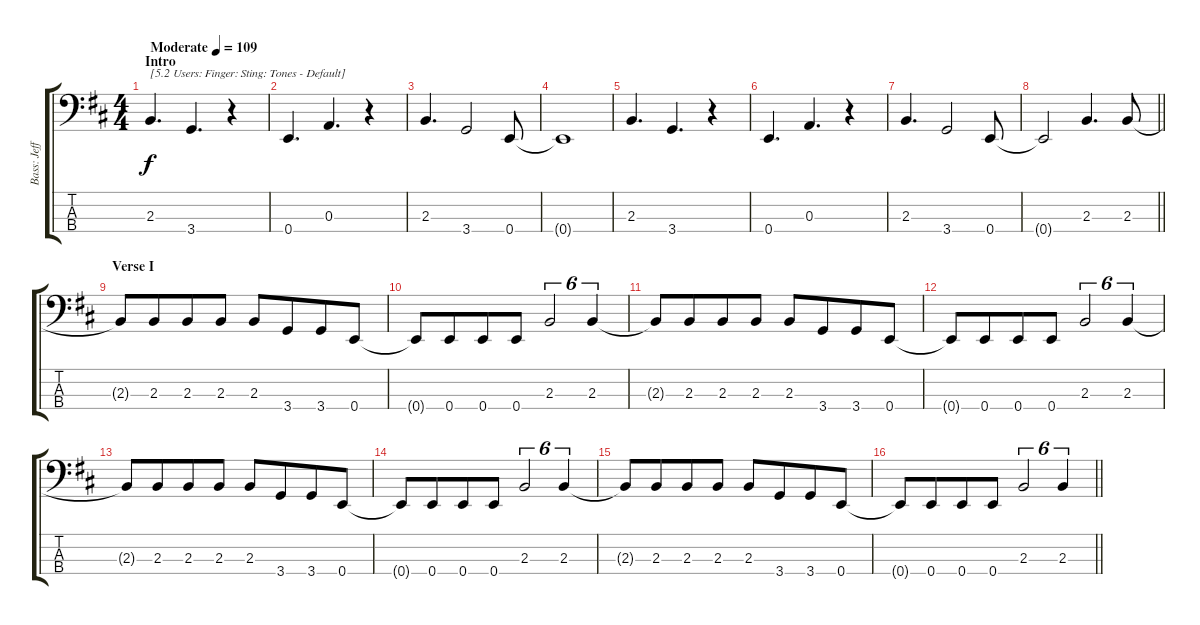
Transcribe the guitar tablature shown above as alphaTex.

\track ("Bass: Jeff" "Bass: Jeff") {instrument electricbassfinger}
\staff {score tabs}
\tuning (G2 D2 A1 E1) {hide}
\ts (4 4)
\section ("" "Intro")
\tempo (109 "Moderate")
\clef f4
\ks d
2.3.4{d txt "[5.2 Users: Finger: Sting: Tones - Default]" dy f instrument electricbassfinger} 3.4.4{d} r.4 |
0.4.4{d} 0.3.4{d} r.4 |
2.3.4{d} 3.4.2 0.4.8 |
0.4{t}.1 |
2.3.4{d} 3.4.4{d} r.4 |
0.4.4{d} 0.3.4{d} r.4 |
2.3.4{d} 3.4.2 0.4.8 |
\barLineRight lightlight
0.4{t}.2 2.3.4{d} 2.3.8 |
\section ("" "Verse I")
2.3{t}.8 2.3.8{beam merge} 2.3.8 2.3.8 2.3.8 3.4.8{beam merge} 3.4.8 0.4.8 |
0.4{t}.8 0.4.8{beam merge} 0.4.8 0.4.8 2.3.2{tu (6 4)} 2.3.4{tu (6 4)} |
2.3{t}.8 2.3.8{beam merge} 2.3.8 2.3.8 2.3.8 3.4.8{beam merge} 3.4.8 0.4.8 |
0.4{t}.8 0.4.8{beam merge} 0.4.8 0.4.8 2.3.2{tu (6 4)} 2.3.4{tu (6 4)} |
2.3{t}.8 2.3.8{beam merge} 2.3.8 2.3.8 2.3.8 3.4.8{beam merge} 3.4.8 0.4.8 |
0.4{t}.8 0.4.8{beam merge} 0.4.8 0.4.8 2.3.2{tu (6 4)} 2.3.4{tu (6 4)} |
2.3{t}.8 2.3.8{beam merge} 2.3.8 2.3.8 2.3.8 3.4.8{beam merge} 3.4.8 0.4.8 |
\barLineRight lightlight
0.4{t}.8 0.4.8{beam merge} 0.4.8 0.4.8 2.3.2{tu (6 4)} 2.3.4{tu (6 4)}
